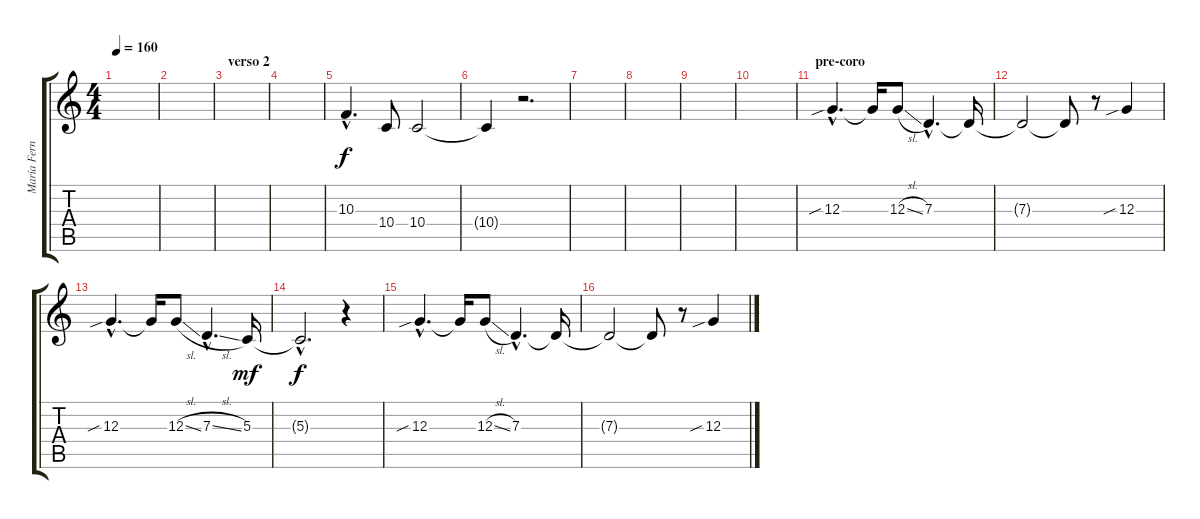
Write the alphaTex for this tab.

\track ("María Fernanda (voz)" "María Fern") {instrument lead3calliope}
\staff {score tabs}
\tuning (E4 B3 G3 D3 A2 E2) {hide}
\ts (4 4)
\tempo 160
\clef g2
\ks c
|
|
\section ("" "verso 2")
|
|
10.3{hac}.4{d} 10.4.8 10.4.2 |
10.4{t}.4 r.2{d} |
|
|
|
|
\section ("" "pre-coro")
12.3{sib hac}.4{d} 12.3{t}.16 12.3{sl}.8 7.3{hac}.4{d} 7.3{t}.16 |
7.3{t}.2 7.3{t}.8 r.8 12.3{sib}.4 |
12.3{sib hac}.4{d} 12.3{t}.16 12.3{sl}.8 7.3{sl hac}.4{d} 5.3.16{dy mf} |
5.3{hac t}.2{d dy f} r.4 |
12.3{sib hac}.4{d} 12.3{t}.16 12.3{sl}.8 7.3{hac}.4{d} 7.3{t}.16 |
7.3{t}.2 7.3{t}.8 r.8 12.3{sib}.4
